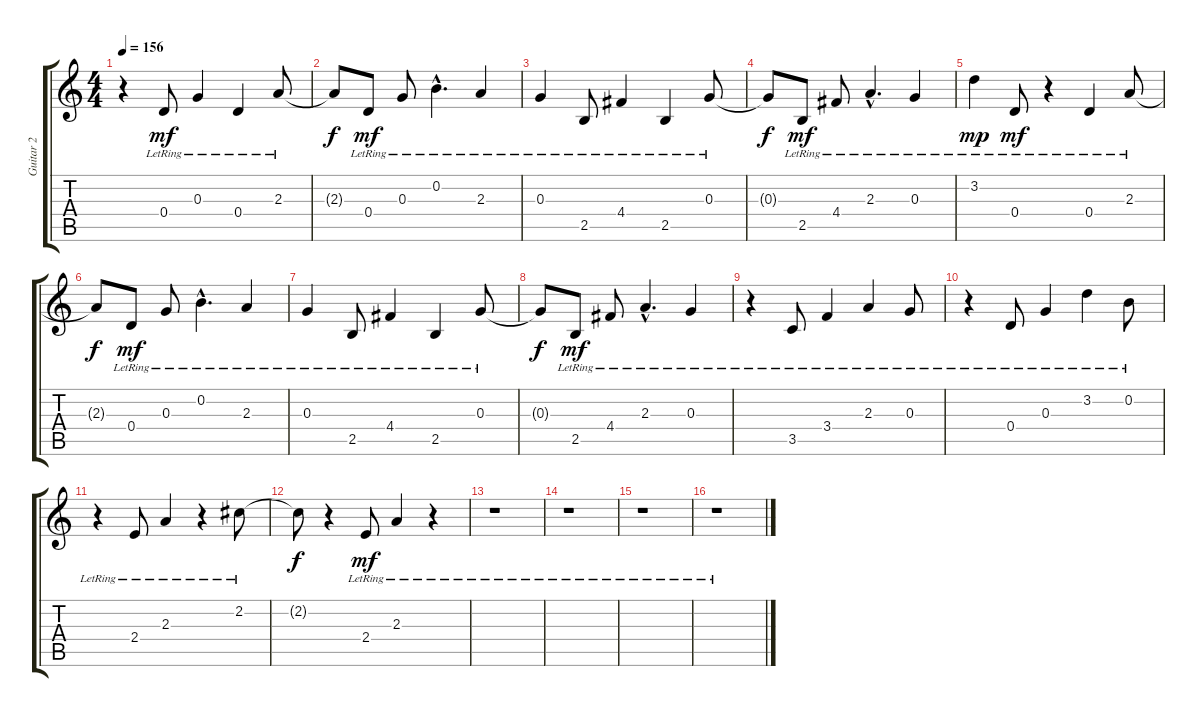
\track ("Guitar 2" "Guitar 2") {instrument acousticguitarsteel}
\staff {score tabs}
\tuning (E4 B3 G3 D3 A2 E2) {hide}
\ts (4 4)
\tempo 156
\clef g2
\ks c
r.4{dy mf} 0.4{lr}.8 0.3{lr}.4 0.4{lr}.4 2.3{lr}.8 |
2.3{t}.8{dy f} 0.4{lr}.8{dy mf} 0.3{lr}.8 0.2{hac lr}.4{d} 2.3{lr}.4 |
0.3{lr}.4 2.5{lr}.8 4.4{lr}.4 2.5{lr}.4 0.3{lr}.8 |
0.3{t}.8{dy f} 2.5{lr}.8{dy mf} 4.4{lr}.8 2.3{hac lr}.4{d} 0.3{lr}.4 |
3.2{lr}.4{dy mp} 0.4{lr}.8{dy mf} r.4 0.4{lr}.4 2.3{lr}.8 |
2.3{t}.8{dy f} 0.4{lr}.8{dy mf} 0.3{lr}.8 0.2{hac lr}.4{d} 2.3{lr}.4 |
0.3{lr}.4 2.5{lr}.8 4.4{lr}.4 2.5{lr}.4 0.3{lr}.8 |
0.3{t}.8{dy f} 2.5{lr}.8{dy mf} 4.4{lr}.8 2.3{hac lr}.4{d} 0.3{lr}.4 |
r.4 3.5{lr}.8 3.4{lr}.4 2.3{lr}.4 0.3{lr}.8 |
r.4 0.4{lr}.8 0.3{lr}.4 3.2{lr}.4 0.2{lr}.8 |
r.4 2.4{lr}.8 2.3{lr}.4 r.4 2.2{lr}.8 |
2.2{t}.8{dy f} r.4 2.4{lr}.8{dy mf} 2.3{lr}.4 r.4 |
r.1 |
r.1 |
r.1 |
r.1
